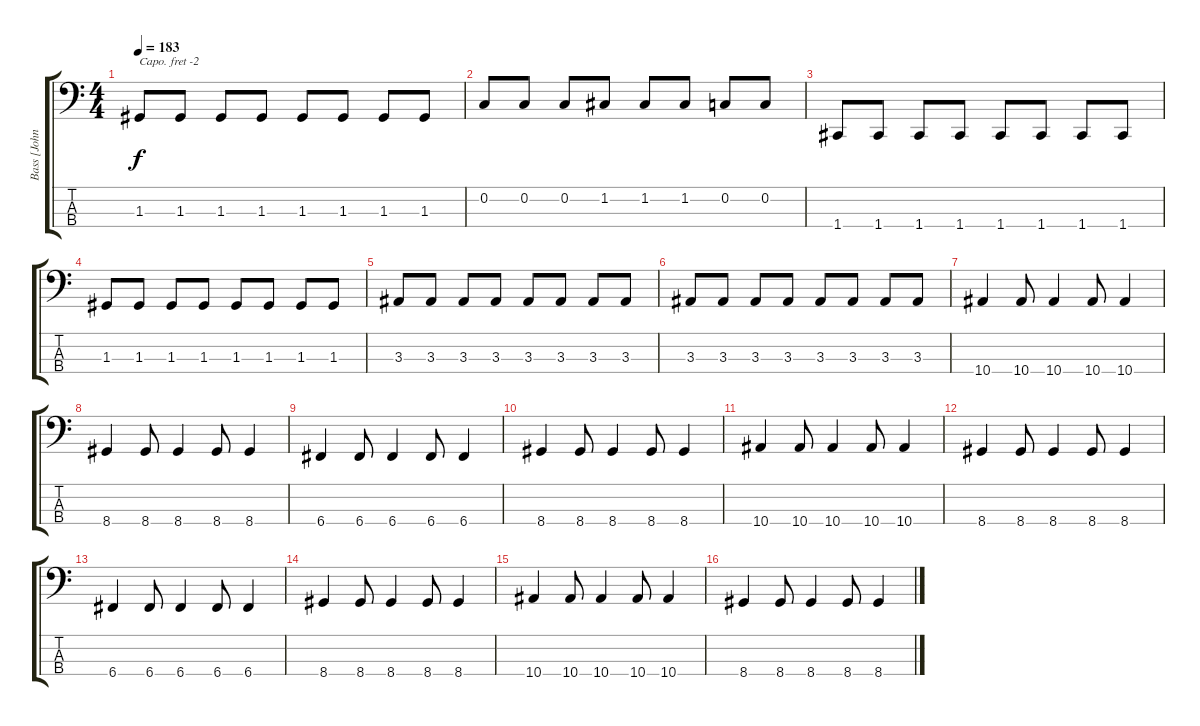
\track ("Bass [Johnny Christ]" "Bass [John") {instrument electricbassfinger}
\staff {score tabs}
\capo -2
\tuning (G2 D2 A1 D1) {hide}
\ts (4 4)
\tempo 183
\clef f4
\ks c
1.3.8{dy f} 1.3.8 1.3.8 1.3.8 1.3.8 1.3.8 1.3.8 1.3.8 |
0.2.8 0.2.8 0.2.8 1.2.8 1.2.8 1.2.8 0.2.8 0.2.8 |
1.4.8 1.4.8 1.4.8 1.4.8 1.4.8 1.4.8 1.4.8 1.4.8 |
1.3.8 1.3.8 1.3.8 1.3.8 1.3.8 1.3.8 1.3.8 1.3.8 |
3.3.8 3.3.8 3.3.8 3.3.8 3.3.8 3.3.8 3.3.8 3.3.8 |
3.3.8 3.3.8 3.3.8 3.3.8 3.3.8 3.3.8 3.3.8 3.3.8 |
10.4.4 10.4.8 10.4.4 10.4.8 10.4.4 |
8.4.4 8.4.8 8.4.4 8.4.8 8.4.4 |
6.4.4 6.4.8 6.4.4 6.4.8 6.4.4 |
8.4.4 8.4.8 8.4.4 8.4.8 8.4.4 |
10.4.4 10.4.8 10.4.4 10.4.8 10.4.4 |
8.4.4 8.4.8 8.4.4 8.4.8 8.4.4 |
6.4.4 6.4.8 6.4.4 6.4.8 6.4.4 |
8.4.4 8.4.8 8.4.4 8.4.8 8.4.4 |
10.4.4 10.4.8 10.4.4 10.4.8 10.4.4 |
8.4.4 8.4.8 8.4.4 8.4.8 8.4.4
